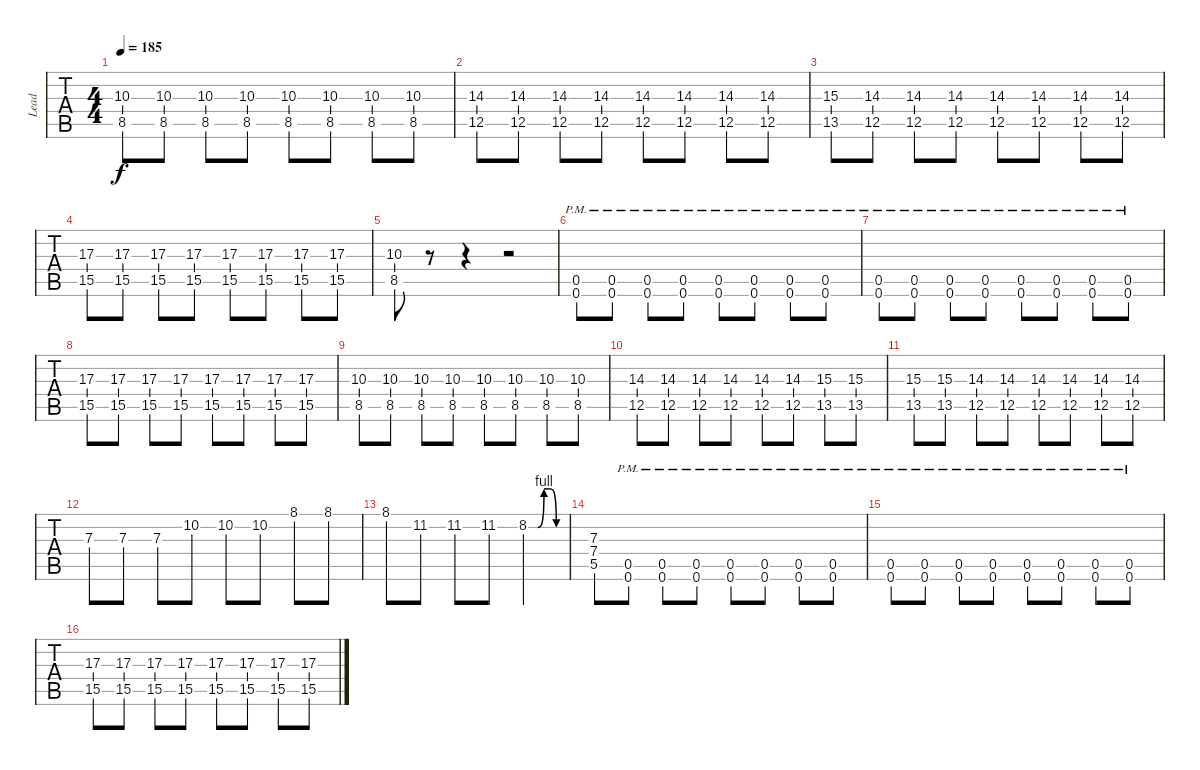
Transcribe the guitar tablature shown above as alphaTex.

\track ("Lead" "Lead") {instrument distortionguitar}
\staff {tabs}
\tuning (D4 A3 F3 C3 G2 C2) {hide}
\ts (4 4)
\tempo 185
\clef g2
\ks c
(10.3 8.5).8{dy f} (10.3 8.5).8 (10.3 8.5).8 (10.3 8.5).8 (10.3 8.5).8 (10.3 8.5).8 (10.3 8.5).8 (10.3 8.5).8 |
(14.3 12.5).8 (14.3 12.5).8 (14.3 12.5).8 (14.3 12.5).8 (14.3 12.5).8 (14.3 12.5).8 (14.3 12.5).8 (14.3 12.5).8 |
(15.3 13.5).8 (14.3 12.5).8 (14.3 12.5).8 (14.3 12.5).8 (14.3 12.5).8 (14.3 12.5).8 (14.3 12.5).8 (14.3 12.5).8 |
(17.3 15.5).8 (17.3 15.5).8 (17.3 15.5).8 (17.3 15.5).8 (17.3 15.5).8 (17.3 15.5).8 (17.3 15.5).8 (17.3 15.5).8 |
(10.3 8.5).8 r.8 r.4 r.2 |
(0.5{pm} 0.6{pm}).8 (0.5{pm} 0.6{pm}).8 (0.5{pm} 0.6{pm}).8 (0.5{pm} 0.6{pm}).8 (0.5{pm} 0.6{pm}).8 (0.5{pm} 0.6{pm}).8 (0.5{pm} 0.6{pm}).8 (0.5{pm} 0.6{pm}).8 |
(0.5{pm} 0.6{pm}).8 (0.5{pm} 0.6{pm}).8 (0.5{pm} 0.6{pm}).8 (0.5{pm} 0.6{pm}).8 (0.5{pm} 0.6{pm}).8 (0.5{pm} 0.6{pm}).8 (0.5{pm} 0.6{pm}).8 (0.5{pm} 0.6{pm}).8 |
(17.3 15.5).8 (17.3 15.5).8 (17.3 15.5).8 (17.3 15.5).8 (17.3 15.5).8 (17.3 15.5).8 (17.3 15.5).8 (17.3 15.5).8 |
(10.3 8.5).8 (10.3 8.5).8 (10.3 8.5).8 (10.3 8.5).8 (10.3 8.5).8 (10.3 8.5).8 (10.3 8.5).8 (10.3 8.5).8 |
(14.3 12.5).8 (14.3 12.5).8 (14.3 12.5).8 (14.3 12.5).8 (14.3 12.5).8 (14.3 12.5).8 (15.3 13.5).8 (15.3 13.5).8 |
(15.3 13.5).8 (15.3 13.5).8 (14.3 12.5).8 (14.3 12.5).8 (14.3 12.5).8 (14.3 12.5).8 (14.3 12.5).8 (14.3 12.5).8 |
7.3.8 7.3.8 7.3.8 10.2.8 10.2.8 10.2.8 8.1.8 8.1.8 |
8.1.8 11.2.8 11.2.8 11.2.8 8.2{be (custom 0 0 15 0 25 4 35 4 45 0 50 0 60 0)}.2 |
(7.3 7.4 5.5).8 (0.5{pm} 0.6{pm}).8 (0.5{pm} 0.6{pm}).8 (0.5{pm} 0.6{pm}).8 (0.5{pm} 0.6{pm}).8 (0.5{pm} 0.6{pm}).8 (0.5{pm} 0.6{pm}).8 (0.5{pm} 0.6{pm}).8 |
(0.5{pm} 0.6{pm}).8 (0.5{pm} 0.6{pm}).8 (0.5{pm} 0.6{pm}).8 (0.5{pm} 0.6{pm}).8 (0.5{pm} 0.6{pm}).8 (0.5{pm} 0.6{pm}).8 (0.5{pm} 0.6{pm}).8 (0.5{pm} 0.6{pm}).8 |
(17.3 15.5).8 (17.3 15.5).8 (17.3 15.5).8 (17.3 15.5).8 (17.3 15.5).8 (17.3 15.5).8 (17.3 15.5).8 (17.3 15.5).8
